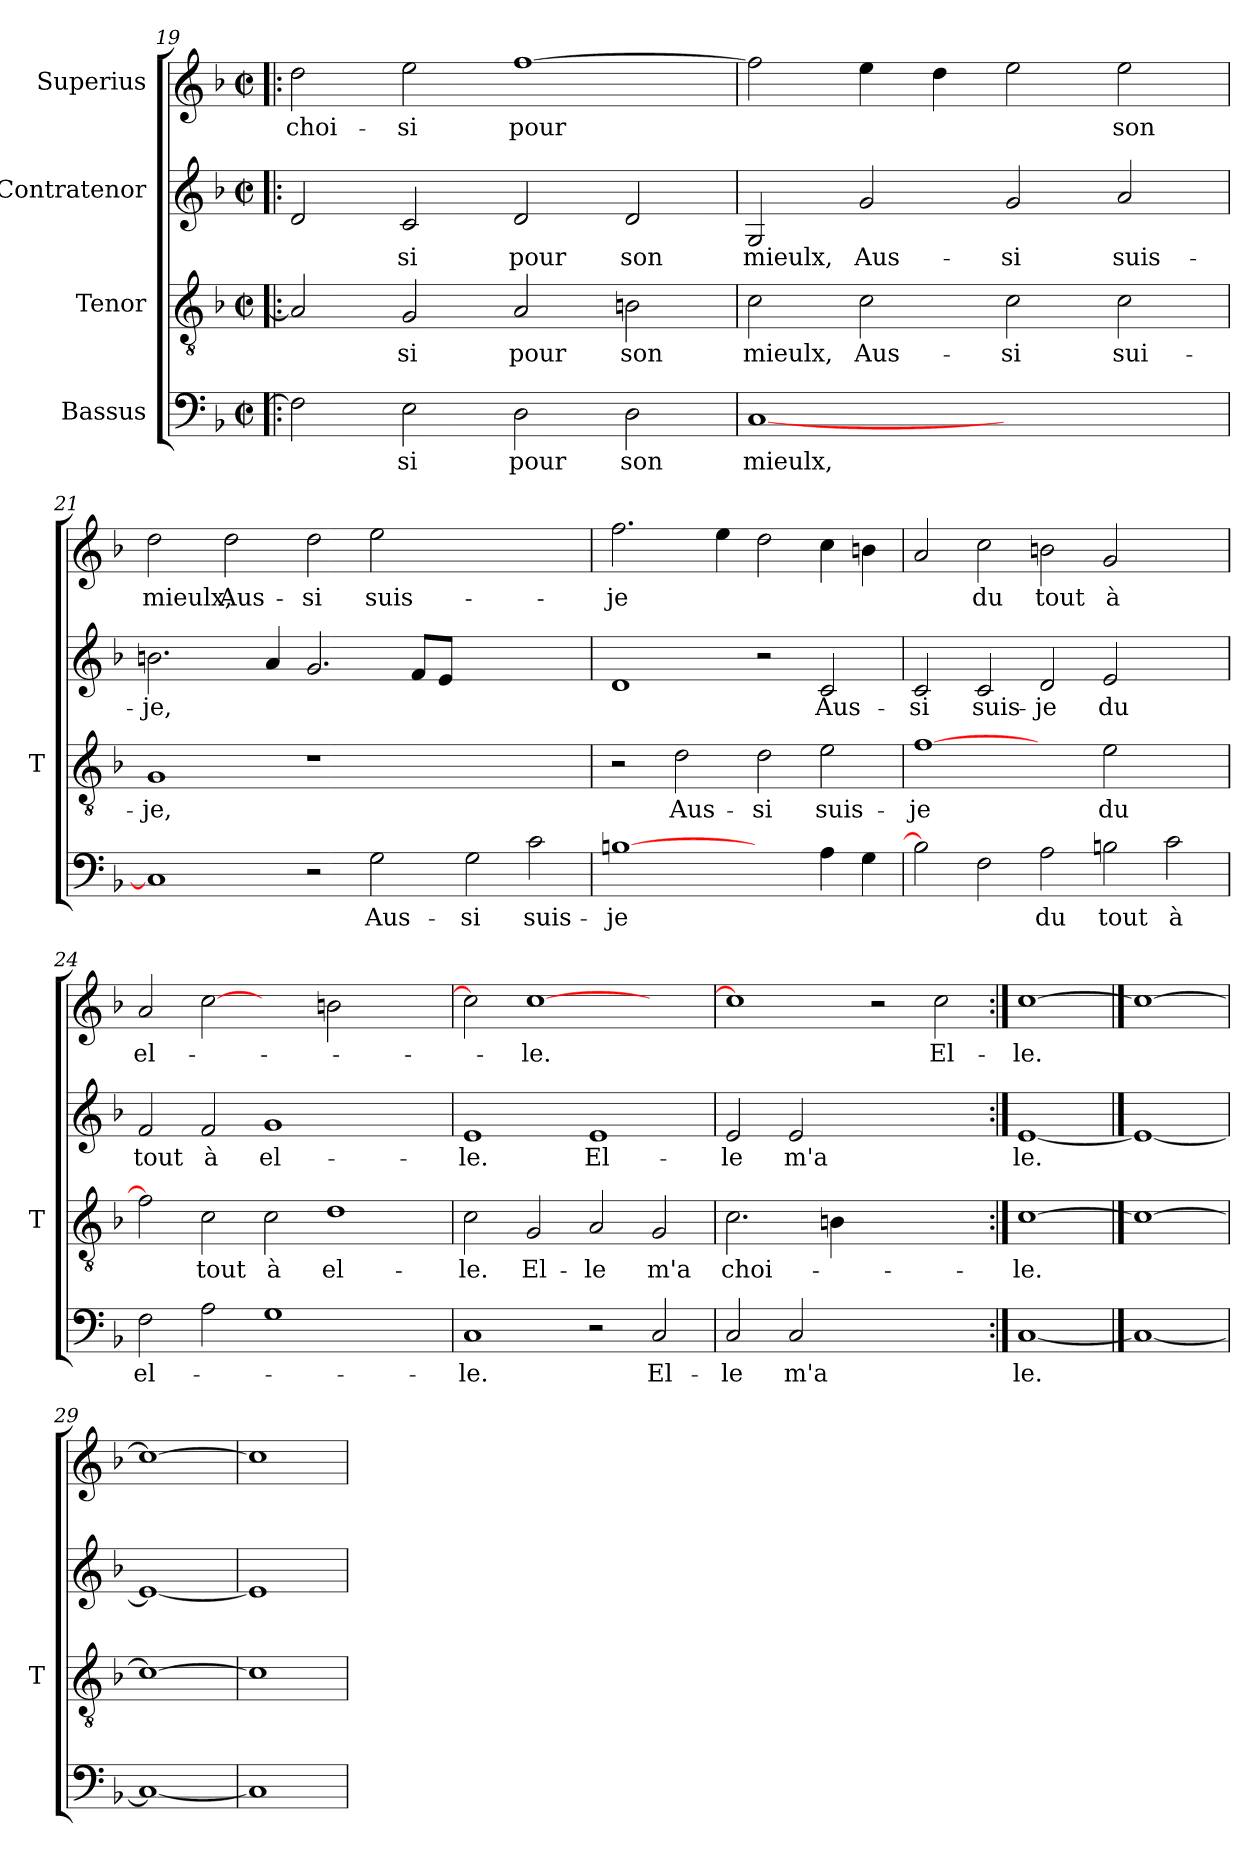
**kern	**text	**kern	**text	**kern	**text	**kern	**text
*part4	*part4	*part3	*part3	*part2	*part2	*part1	*part1
*staff4	*staff4	*staff3	*staff3	*staff2	*staff2	*staff1	*staff1
*I"Bassus	*	*I"Tenor	*	*I"Contratenor	*	*I"Superius	*
*	*	*I'T	*	*	*	*	*
*clefF4	*	*clefGv2	*	*clefG2	*	*clefG2	*
*k[b-]	*	*k[b-]	*	*k[b-]	*	*k[b-]	*
*F:	*	*F:	*	*F:	*	*F:	*
*M2/2	*	*M2/2	*	*M2/2	*	*M2/2	*
*met(c|)	*	*met(c|)	*	*met(c|)	*	*met(c|)	*
=19!|:	=19!|:	=19!|:	=19!|:	=19!|:	=19!|:	=19!|:	=19!|:
2F]	.	2A]	.	2d	.	2dd	choi-
2E	-si	2G	-si	2c	-si	2ee	-si
2D	-pour	2A	-pour	2d	-pour	[1ff	-pour
2D	-son	2Bn	-son	2d	-son	.	.
!!LO:PB:g=z
=20	=20	=20	=20	=20	=20	=20	=20
[1C	-mieulx,	2c	-mieulx,	2G	-mieulx,	2ff]	.
.	.	2c	Aus-	2g	Aus-	4ee	.
.	.	.	.	.	.	4dd	.
1ryy	.	2c	-si	2g	-si	2ee	.
.	.	2c	sui-	2a	suis-	2ee	-son
=21	=21	=21	=21	=21	=21	=21	=21
1C]	.	1G	-je,	2.bn	-je,	2dd	-mieulx,
.	.	.	.	.	.	2dd	Aus-
.	.	.	.	4a	.	.	.
2r	.	1r	.	2.g	.	2dd	-si
2G	Aus-	.	.	.	.	2ee	suis-
.	.	.	.	8fL	.	.	.
.	.	.	.	8eJ	.	.	.
2G	-si	1ryy	.	1ryy	.	1ryy	.
2c	suis-	.	.	.	.	.	.
=22	=22	=22	=22	=22	=22	=22	=22
[1Bn	-je	2r	.	1d	.	2.ff	-je
.	.	2d	Aus-	.	.	.	.
.	.	.	.	.	.	4ee	.
2ryy	.	2d	-si	2r	.	2dd	.
4A	.	2e	suis-	2c	Aus-	4cc	.
4G	.	.	.	.	.	4b	.
=23	=23	=23	=23	=23	=23	=23	=23
2B]	.	[1f	-je	2c	-si	2a	.
2F	.	.	.	2c	suis-	2cc	-du
2A	-du	2ryy	.	2d	-je	2b	-tout
2Bn	-tout	2e	-du	2e	-du	2g	-à
2c	-à	2ryy	.	2ryy	.	2ryy	.
=24	=24	=24	=24	=24	=24	=24	=24
2F	el-	2f]	.	2f	-tout	2a	el-
2A	.	2c	-tout	2f	-à	[2cc	.
1G	.	2c	-à	1g	el-	2ryy	.
.	.	1d	el-	.	.	2bn	.
2ryy	.	.	.	2ryy	.	2ryy	.
=25	=25	=25	=25	=25	=25	=25	=25
1C	-le.	2c	-le.	1e	-le.	2cc]	.
.	.	2G	El-	.	.	[1cc	-le.
2r	.	2A	-le	1e	El-	.	.
2C	El-	2G	-m'a	.	.	2ryy	.
=26	=26	=26	=26	=26	=26	=26	=26
2C	-le	2.c	choi-	2e	-le	1cc]	.
2C	-m'a	.	.	2e	-m'a	.	.
.	.	4Bn	.	.	.	.	.
1ryy	.	1ryy	.	1ryy	.	2r	.
.	.	.	.	.	.	2cc	El-
=27:|!	=27:|!	=27:|!	=27:|!	=27:|!	=27:|!	=27:|!	=27:|!
[1C	-le.	[1c	-le.	[1e	-le.	[1cc	-le.
==28	==28	==28	==28	==28	==28	==28	==28
1C_	.	1c_	.	1e_	.	1cc_	.
=29	=29	=29	=29	=29	=29	=29	=29
1C_	.	1c_	.	1e_	.	1cc_	.
=30	=30	=30	=30	=30	=30	=30	=30
1C]	.	1c]	.	1e]	.	1cc]	.
=	=	=	=	=	=	=	=
*-	*-	*-	*-	*-	*-	*-	*-
